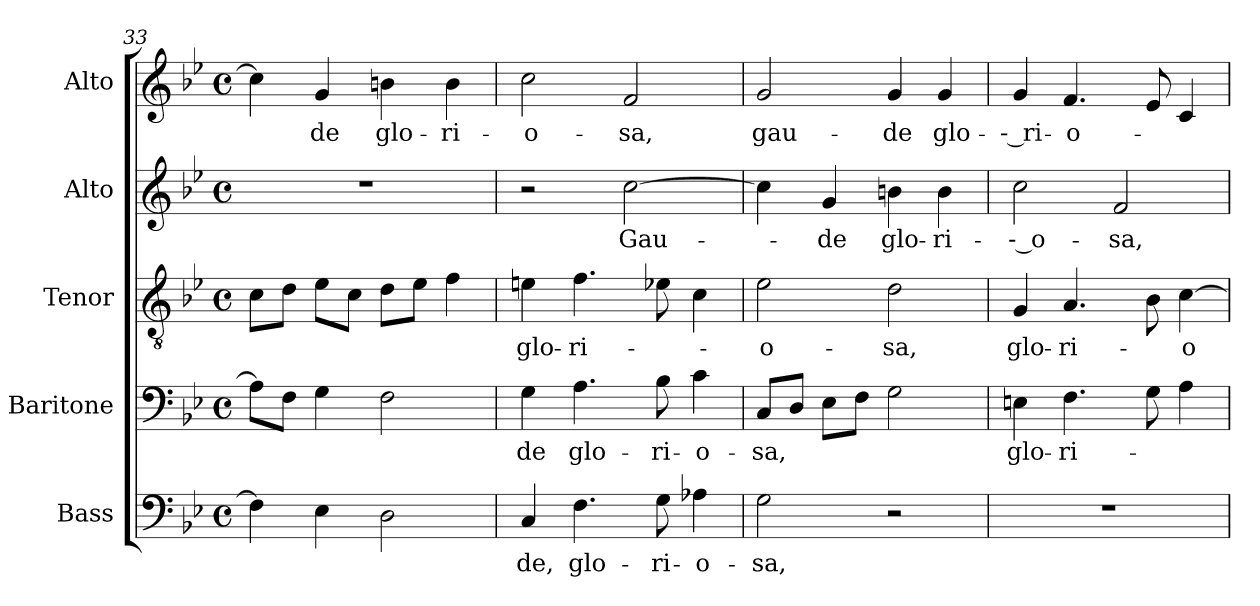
**kern	**text	**kern	**text	**kern	**text	**kern	**text	**kern	**text
*part5	*part5	*part4	*part4	*part3	*part3	*part2	*part2	*part1	*part1
*staff5	*staff5	*staff4	*staff4	*staff3	*staff3	*staff2	*staff2	*staff1	*staff1
*I"Bass	*	*I"Baritone	*	*I"Tenor	*	*I"Alto	*	*I"Alto	*
*I'B.	*	*I'Bar.	*	*I'T.	*	*I'A.	*	*I'A.	*
*clefF4	*	*clefF4	*	*clefGv2	*	*clefG2	*	*clefG2	*
*	*	*	*	*ITrd7c12	*	*	*	*	*
*k[b-e-]	*	*k[b-e-]	*	*k[b-e-]	*	*k[b-e-]	*	*k[b-e-]	*
*B-:	*	*B-:	*	*B-:	*	*B-:	*	*B-:	*
*M4/4	*	*M4/4	*	*M4/4	*	*M4/4	*	*M4/4	*
*met(c)	*	*met(c)	*	*met(c)	*	*met(c)	*	*met(c)	*
=33	=33	=33	=33	=33	=33	=33	=33	=33	=33
4Fi\]	.	8Ai\L]	.	8Ci\L	.	1r	.	4cci\]	.
.	.	8Fi\J	.	8Di\J	.	.	.	.	.
!	!	!	!	!	!	!	!	!	!LO:LY:b:color=#000000
4E-i\	.	4Gi\	.	8E-i\L	.	.	.	4gi/	-de
.	.	.	.	8Ci\J	.	.	.	.	.
!	!	!	!	!	!	!	!	!	!LO:LY:b:color=#000000
2Di\	.	2Fi\	.	8Di\L	.	.	.	4bni\	glo-
.	.	.	.	8E-i\J	.	.	.	.	.
!	!	!	!	!	!	!	!	!	!LO:LY:b:color=#000000
.	.	.	.	4Fi\	.	.	.	4bi\	-ri-
=34	=34	=34	=34	=34	=34	=34	=34	=34	=34
!	!LO:LY:b:color=#000000	!	!	!	!	!	!	!	!
!	!	!	!LO:LY:b:color=#000000	!	!	!	!	!	!
!	!	!	!	!	!LO:LY:b:color=#000000	!	!	!	!
!	!	!	!	!	!	!	!	!	!LO:LY:b:color=#000000
4Ci/	-de,	4Gi\	-de	4Eni\	glo-	2r	.	2cci\	-o-
!	!LO:LY:b:color=#000000	!	!	!	!	!	!	!	!
!	!	!	!LO:LY:b:color=#000000	!	!	!	!	!	!
!	!	!	!	!	!LO:LY:b:color=#000000	!	!	!	!
4.Fi\	glo-	4.Ai\	glo-	4.Fi\	-ri-	.	.	.	.
!	!	!	!	!	!	!	!LO:LY:b:color=#000000	!	!
!	!	!	!	!	!	!	!	!	!LO:LY:b:color=#000000
.	.	.	.	.	.	[2cci\	Gau-	2fi/	-sa,
!	!LO:LY:b:color=#000000	!	!	!	!	!	!	!	!
!	!	!	!LO:LY:b:color=#000000	!	!	!	!	!	!
8Gi\	-ri-	8B-i\	-ri-	8E-Xi\	.	.	.	.	.
!	!LO:LY:b:color=#000000	!	!	!	!	!	!	!	!
!	!	!	!LO:LY:b:color=#000000	!	!	!	!	!	!
4A-Xi\	-o-	4ci\	-o-	4Ci\	.	.	.	.	.
=35	=35	=35	=35	=35	=35	=35	=35	=35	=35
!	!LO:LY:b:color=#000000	!	!	!	!	!	!	!	!
!	!	!	!LO:LY:b:color=#000000	!	!	!	!	!	!
!	!	!	!	!	!LO:LY:b:color=#000000	!	!	!	!
!	!	!	!	!	!	!	!	!	!LO:LY:b:color=#000000
2Gi\	-sa,	8Ci/L	-sa,	2E-i\	-o-	4cci\]	.	2gi/	gau-
.	.	8Di/J	.	.	.	.	.	.	.
!	!	!	!	!	!	!	!LO:LY:b:color=#000000	!	!
.	.	8E-i\L	.	.	.	4gi/	-de	.	.
.	.	8Fi\J	.	.	.	.	.	.	.
!	!	!	!	!	!LO:LY:b:color=#000000	!	!	!	!
!	!	!	!	!	!	!	!LO:LY:b:color=#000000	!	!
!	!	!	!	!	!	!	!	!	!LO:LY:b:color=#000000
2r	.	2Gi\	.	2Di\	-sa,	4bni\	glo-	4gi/	-de
!	!	!	!	!	!	!	!LO:LY:b:color=#000000	!	!
!	!	!	!	!	!	!	!	!	!LO:LY:b:color=#000000
.	.	.	.	.	.	4bi\	-ri-	4gi/	glo-
!!LO:PB:g=z
=36	=36	=36	=36	=36	=36	=36	=36	=36	=36
!	!	!	!LO:LY:b:color=#000000	!	!	!	!	!	!
!	!	!	!	!	!LO:LY:b:color=#000000	!	!	!	!
!	!	!	!	!	!	!	!LO:LY:b:color=#000000	!	!
!	!	!	!	!	!	!	!	!	!LO:LY:b:color=#000000
1r	.	4Eni\	glo-	4GGi/	glo-	2cci\	-- o-	4gi/	-- ri-
!	!	!	!LO:LY:b:color=#000000	!	!	!	!	!	!
!	!	!	!	!	!LO:LY:b:color=#000000	!	!	!	!
!	!	!	!	!	!	!	!	!	!LO:LY:b:color=#000000
.	.	4.Fi\	-ri-	4.AAi/	-ri-	.	.	4.fi/	-o-
!	!	!	!	!	!	!	!LO:LY:b:color=#000000	!	!
.	.	.	.	.	.	2fi/	-sa,	.	.
.	.	8Gi\	.	8BB-i\	.	.	.	8e-i/	.
!	!	!	!	!	!LO:LY:b:color=#000000	!	!	!	!
.	.	4Ai\	.	[4Ci\	-o-	.	.	4ci/	.
=	=	=	=	=	=	=	=	=	=
*-	*-	*-	*-	*-	*-	*-	*-	*-	*-
